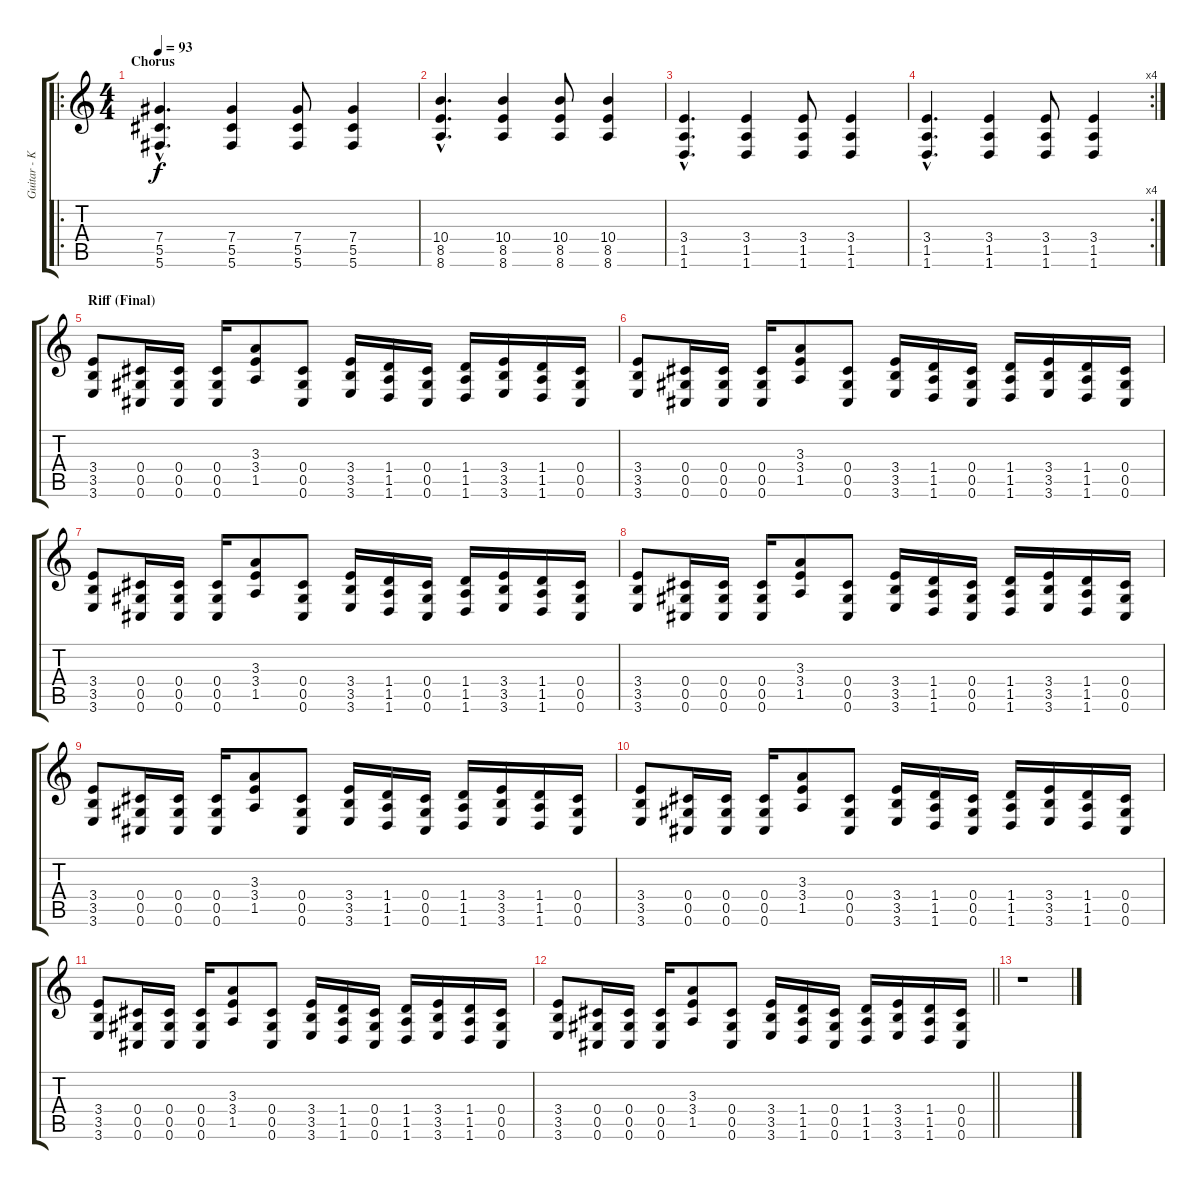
\track ("Guitar - Kaoru" "Guitar - K") {instrument distortionguitar}
\staff {score tabs}
\tuning (Eb4 Bb3 Gb3 Db3 Ab2 Db2) {hide}
\ro
\ts (4 4)
\section ("" "Chorus")
\tempo 93
\clef g2
\ks c
(7.4{hac} 5.5{hac} 5.6{hac}).4{d dy f} (7.4 5.5 5.6).4 (7.4 5.5 5.6).8 (7.4 5.5 5.6).4 |
(10.4{hac} 8.5{hac} 8.6{hac}).4{d} (10.4 8.5 8.6).4 (10.4 8.5 8.6).8 (10.4 8.5 8.6).4 |
(3.4{hac} 1.5{hac} 1.6{hac}).4{d} (3.4 1.5 1.6).4 (3.4 1.5 1.6).8 (3.4 1.5 1.6).4 |
\rc 4
(3.4{hac} 1.5{hac} 1.6{hac}).4{d} (3.4 1.5 1.6).4 (3.4 1.5 1.6).8 (3.4 1.5 1.6).4 |
\section ("" "Riff (Final)")
(3.4 3.5 3.6).8 (0.4 0.5 0.6).16 (0.4 0.5 0.6).16 (0.4 0.5 0.6).16 (3.3 3.4 1.5).8 (0.4 0.5 0.6).8 (3.4 3.5 3.6).16 (1.4 1.5 1.6).16 (0.4 0.5 0.6).16 (1.4 1.5 1.6).16 (3.4 3.5 3.6).16 (1.4 1.5 1.6).16 (0.4 0.5 0.6).16 |
(3.4 3.5 3.6).8 (0.4 0.5 0.6).16 (0.4 0.5 0.6).16 (0.4 0.5 0.6).16 (3.3 3.4 1.5).8 (0.4 0.5 0.6).8 (3.4 3.5 3.6).16 (1.4 1.5 1.6).16 (0.4 0.5 0.6).16 (1.4 1.5 1.6).16 (3.4 3.5 3.6).16 (1.4 1.5 1.6).16 (0.4 0.5 0.6).16 |
(3.4 3.5 3.6).8 (0.4 0.5 0.6).16 (0.4 0.5 0.6).16 (0.4 0.5 0.6).16 (3.3 3.4 1.5).8 (0.4 0.5 0.6).8 (3.4 3.5 3.6).16 (1.4 1.5 1.6).16 (0.4 0.5 0.6).16 (1.4 1.5 1.6).16 (3.4 3.5 3.6).16 (1.4 1.5 1.6).16 (0.4 0.5 0.6).16 |
(3.4 3.5 3.6).8 (0.4 0.5 0.6).16 (0.4 0.5 0.6).16 (0.4 0.5 0.6).16 (3.3 3.4 1.5).8 (0.4 0.5 0.6).8 (3.4 3.5 3.6).16 (1.4 1.5 1.6).16 (0.4 0.5 0.6).16 (1.4 1.5 1.6).16 (3.4 3.5 3.6).16 (1.4 1.5 1.6).16 (0.4 0.5 0.6).16 |
(3.4 3.5 3.6).8 (0.4 0.5 0.6).16 (0.4 0.5 0.6).16 (0.4 0.5 0.6).16 (3.3 3.4 1.5).8 (0.4 0.5 0.6).8 (3.4 3.5 3.6).16 (1.4 1.5 1.6).16 (0.4 0.5 0.6).16 (1.4 1.5 1.6).16 (3.4 3.5 3.6).16 (1.4 1.5 1.6).16 (0.4 0.5 0.6).16 |
(3.4 3.5 3.6).8 (0.4 0.5 0.6).16 (0.4 0.5 0.6).16 (0.4 0.5 0.6).16 (3.3 3.4 1.5).8 (0.4 0.5 0.6).8 (3.4 3.5 3.6).16 (1.4 1.5 1.6).16 (0.4 0.5 0.6).16 (1.4 1.5 1.6).16 (3.4 3.5 3.6).16 (1.4 1.5 1.6).16 (0.4 0.5 0.6).16 |
(3.4 3.5 3.6).8 (0.4 0.5 0.6).16 (0.4 0.5 0.6).16 (0.4 0.5 0.6).16 (3.3 3.4 1.5).8 (0.4 0.5 0.6).8 (3.4 3.5 3.6).16 (1.4 1.5 1.6).16 (0.4 0.5 0.6).16 (1.4 1.5 1.6).16 (3.4 3.5 3.6).16 (1.4 1.5 1.6).16 (0.4 0.5 0.6).16 |
\barLineRight lightlight
(3.4 3.5 3.6).8 (0.4 0.5 0.6).16 (0.4 0.5 0.6).16 (0.4 0.5 0.6).16 (3.3 3.4 1.5).8 (0.4 0.5 0.6).8 (3.4 3.5 3.6).16 (1.4 1.5 1.6).16 (0.4 0.5 0.6).16 (1.4 1.5 1.6).16 (3.4 3.5 3.6).16 (1.4 1.5 1.6).16 (0.4 0.5 0.6).16 |
r.1
